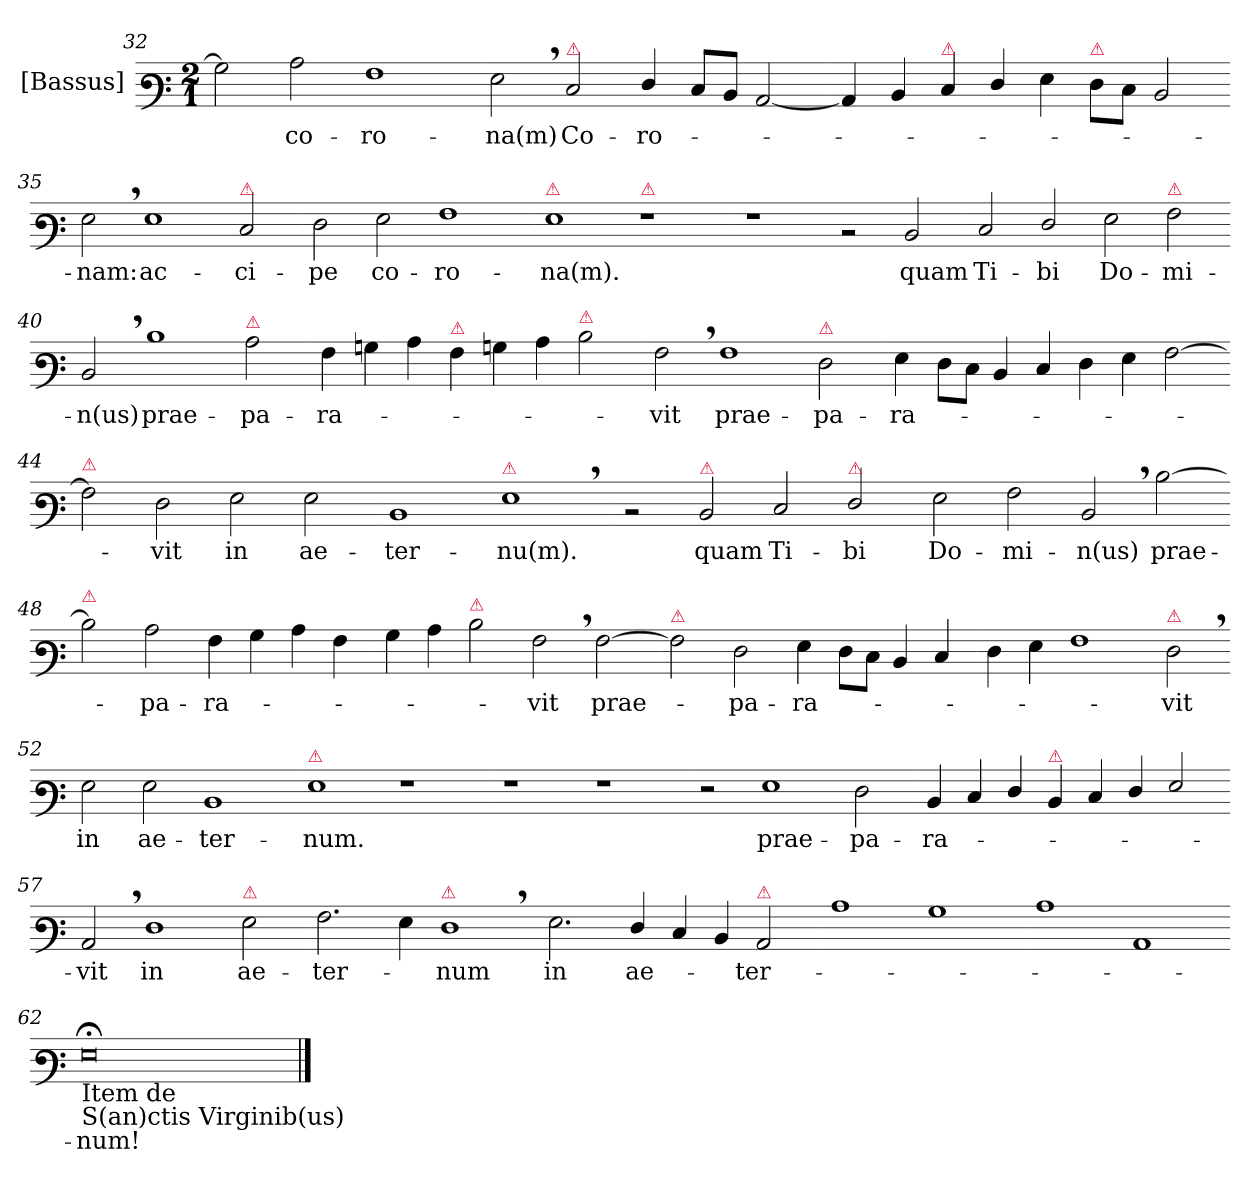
**kern	**text
*part1	*part1
*staff1	*staff1
*I"[Bassus]	*
*clefF3	*
*k[]	*
*M2/1	*
=32	=32
2B-]	.
2c\	co-
1A	-ro-
=33-	=33-
2G,<\	-na(m)
!LO:TX:a:color=crimson:t=⚠	!
2E/	Co-
4F/	-ro-
8E/L	.
8D/J	.
[2C/	.
=34-	=34-
4C/]	.
4D/	.
!LO:TX:a:color=crimson:t=⚠	!
4E/	.
4F/	.
4G\	.
!LO:TX:a:color=crimson:t=⚠	!
8F\L	.
8E\J	.
2D/	.
=35-	=35-
2G,<\	-nam:
1G	ac-
!LO:TX:a:color=crimson:t=⚠	!
2E/	-ci-
=36-	=36-
2F\	-pe
2G\	co-
1A	-ro-
=37-	=37-
!LO:TX:a:color=crimson:t=⚠	!
1G	-na(m).
!LO:TX:a:color=crimson:t=⚠	!
1r	.
=38-	=38-
1r	.
2rD	.
2D/	quam
=39-	=39-
2E/	Ti-
2F/	-bi
2G\	Do-
!LO:TX:a:color=crimson:t=⚠	!
2A\	-mi-
=40-	=40-
2D,</	-n(us)
1d	prae-
!LO:TX:a:color=crimson:t=⚠	!
2c\	-pa-
=41-	=41-
4A\	-ra-
4Bn\	.
4c\	.
!LO:TX:a:color=crimson:t=⚠	!
4A\	.
4Bn\	.
4c\	.
!LO:TX:a:color=crimson:t=⚠	!
2d\	.
=42-	=42-
2A,<\	-vit
1A	prae-
!LO:TX:a:color=crimson:t=⚠	!
2F\	-pa-
=43-	=43-
4G\	-ra-
8F\L	.
8E\J	.
4D/	.
4E/	.
4F\	.
4G\	.
[2A\	.
=44-	=44-
!LO:TX:a:color=crimson:t=⚠	!
2A\]	.
2F\	-vit
2G\	in
2G\	ae-
=45-	=45-
1D	-ter-
!LO:TX:a:color=crimson:t=⚠	!
1G,<	-nu(m).
=46-	=46-
2rD	.
!LO:TX:a:color=crimson:t=⚠	!
2D/	quam
2E/	Ti-
!LO:TX:a:color=crimson:t=⚠	!
2F/	-bi
=47-	=47-
2G\	Do-
2A\	-mi-
2D,</	-n(us)
[2d\	prae-
=48-	=48-
!LO:TX:a:color=crimson:t=⚠	!
2d\]	.
2c\	-pa-
4A\	-ra-
4B\	.
4c\	.
4A\	.
=49-	=49-
4B\	.
4c\	.
!LO:TX:a:color=crimson:t=⚠	!
2d\	.
2A,<\	-vit
[2A\	prae-
=50-	=50-
!LO:TX:a:color=crimson:t=⚠	!
2A\]	.
2F\	-pa-
4G\	-ra-
8F\L	.
8E\J	.
4D/	.
4E/	.
=51-	=51-
4F\	.
4G\	.
1A	.
!LO:TX:a:color=crimson:t=⚠	!
2F,<\	-vit
=52-	=52-
2G\	in
2G\	ae-
1D	-ter-
=53-	=53-
!LO:TX:a:color=crimson:t=⚠	!
1G	-num.
1r	.
=54-	=54-
1r	.
1r	.
=55-	=55-
2r	.
1G	prae-
2F\	-pa-
=56-	=56-
4D/	-ra-
4E/	.
4F/	.
!LO:TX:a:color=crimson:t=⚠	!
4D/	.
4E/	.
4F/	.
2G/	.
=57-	=57-
2C,</	-vit
1F	in
!LO:TX:a:color=crimson:t=⚠	!
2G\	ae-
=58-	=58-
2.A\	-ter-
4G\	.
!LO:TX:a:color=crimson:t=⚠	!
1F,<	-num
=59-	=59-
2.G\	in
4F/	ae-
4E/	.
4D/	.
!LO:TX:a:color=crimson:t=⚠	!
2C/	-ter-
=60-	=60-
1c	.
1B	.
=61-	=61-
1c	.
1C	.
=62-	=62-
!LO:TX:b:t=Item de\nS(an)ctis Virginib(us)	!
0G;<	-num!
==	==
*-	*-
